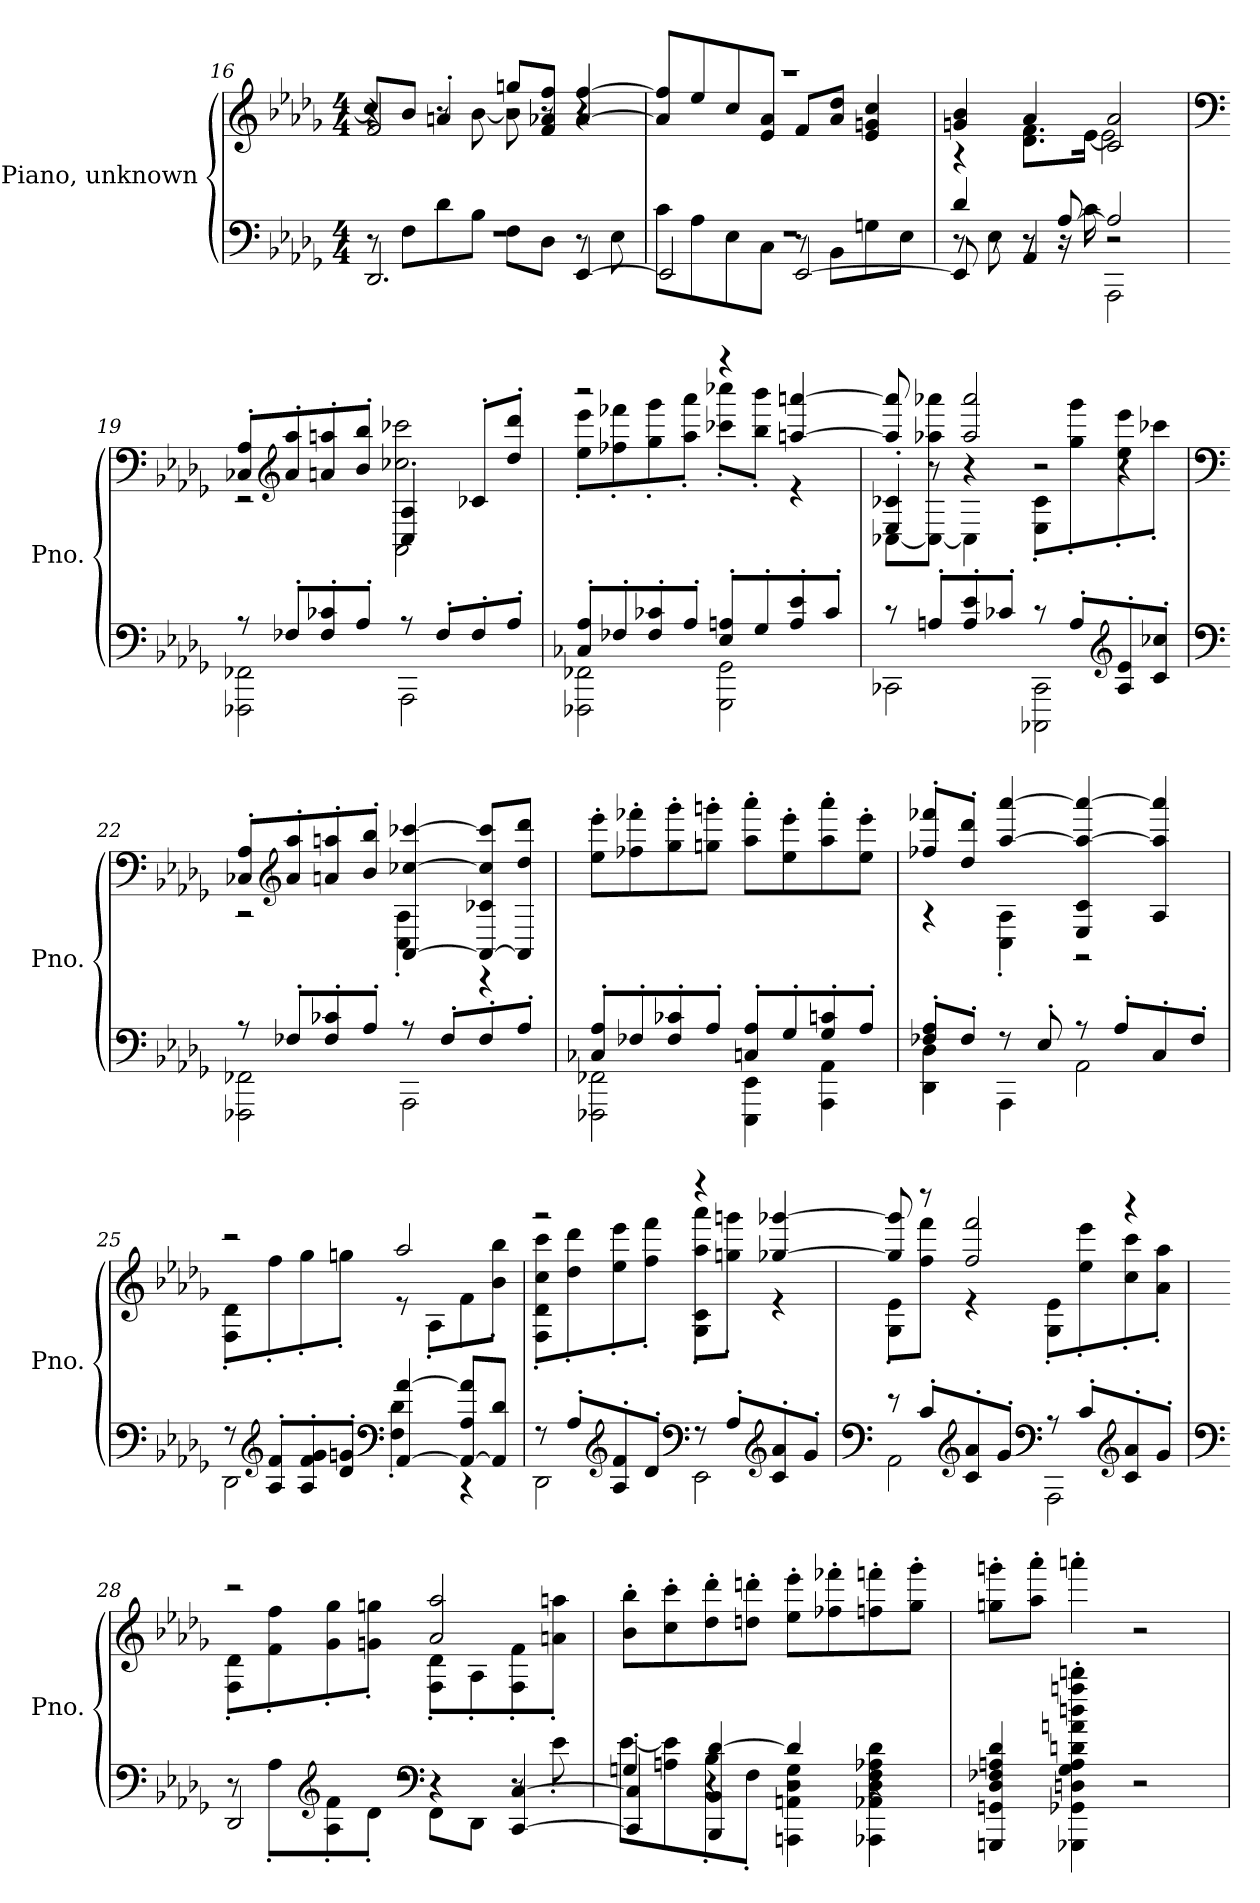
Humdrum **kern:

**kern	**kern
*part1	*part1
*staff2	*staff1
*I"Piano, unknown	*
*I'Pno.	*
*clefF4	*clefG2
*k[b-e-a-d-g-]	*k[b-e-a-d-g-]
*M4/4	*M4/4
=16	=16
*^	*^
*	*^	*	*^
1r	8r	2.DD-/	2f/	4r	8cc/L]
.	8F\L	.	.	.	8b-/J
.	8d-\	.	.	8r	4an'/
.	8B-\J	.	.	[8b-\	.
.	8F\L	.	2r	8b-\]	8ggn/L
.	8D-\J	.	.	8r	8f/ 8a-X/ 8ff/J
.	8r	[4EE-/	.	4r	[4a-/ [4ff/
.	8E-\	.	.	.	.
*	*	*	*	*v	*v
!!LO:LB:g=z
=17	=17	=17	=17	=17
1r	8c\L	2EE-/]	1r	8a-/] 8ff/]L
.	8A-\	.	.	8ee-/
.	8E-\	.	.	8cc/
.	8C\J	.	.	8e-/ 8a-/J
.	8r	[2EE-/	.	8f/L
.	8BB-\L	.	.	8a-/ 8dd-/J
.	8Gn\	.	.	4e-/ 4gn/ 4cc/
.	8E-\J	.	.	.
=18	=18	=18	=18	=18
4d-/	8r	8EE-/]	4gn/ 4b-/	4r
.	8E-\	8r	.	.
8r	8r	4AA-/	4a-/	8.d-\ 8.f\L
[8A-/	16r	.	.	.
.	16c\	.	.	[16e-\Jk
2A-/]	2AAA-\	2r	2c/ 2a-/	2e-\]
*v	*v	*v	*	*
=19	=19	=19
*	*clefF4	*
*^	*	*
8r	2FFF-X\ 2FF-X\	8C-X/' 8A-/'L	2r
*	*	*clefG2	*
8F-X'/L	.	8a-/' 8aa-/'	.
8F-/' 8c-X/'	.	8an/' 8aan/'	.
8A-'/J	.	8b-/' 8bb-/'J	.
8r	2AAA-\	4C-/' 4A-/'	2AA-\ 2cc-X\ 2ccc-X\
8F-'/L	.	.	.
8F-'/	.	8c-X'/L	.
8A-'/J	.	8dd-/' 8ddd-/'J	.
!!LO:PB:g=z	!!
=20	=20	=20	=20
8C-X/' 8A-/'L	2FFF-X\ 2FF-X\	2r	8ee-\' 8eee-\'L
8F-X'/	.	.	8ff-X\' 8fff-X\'
8F-/' 8c-X/'	.	.	8gg-\' 8ggg-\'
8A-'/J	.	.	8aa-\' 8aaa-\'J
8E-/' 8An/'L	2GGG-\ 2GG-\	4r	8ccc-X\' 8cccc-X\'L
8G-'/	.	.	8bb-\' 8bbb-\'J
8A/' 8e-/'	.	[4aan/ [4aaan/	4r
8c-'/J	.	.	.
=21	=21	=21	=21
*	*	*	*^
8r	2CC-X\	8aa/] 8aaa/]	[8C-X\L	4E-/' 4c-X/'
8An'/L	.	8r	8C-\_ 8aa-X\ 8aaa-X\J	.
8A/' 8e-/'	.	2aa-/ 2aaa-/	4C-\]	4r
8c-X'/J	.	.	.	.
8r	2CCC-X\ 2CC-\	.	8E-\' 8c-\'L	2r
8A'/L	.	.	8gg-\' 8ggg-\'	.
*clefG2	*	*	*	*
8A/' 8e-/'	.	4r	8ee-\' 8eee-\'	.
8c-/' 8cc-X/'J	.	.	8ccc-X'\J	.
*	*	*v	*v	*v
!!LO:LB:g=z
=22	=22	=22
*clefF4	*	*clefF4
*	*	*^
8r	2FFF-X\ 2FF-X\	8C-X/' 8A-/'L	2r
*	*	*clefG2	*
8F-X'/L	.	8a-/' 8aa-/'	.
8F-/' 8c-X/'	.	8an/' 8aan/'	.
8A-'/J	.	8b-/' 8bb-/'J	.
8r	2AAA-\	[4AA-/ [4cc-X/ [4ccc-X/	4C-\' 4A-\'
8F-'/L	.	.	.
8F-'/	.	8AA-/_ 8c-X/ 8cc-/] 8ccc-/]L	4r
8A-'/J	.	8AA-/] 8dd-/ 8ddd-/J	.
*	*	*v	*v
=23	=23	=23
8C-X/' 8A-/'L	2FFF-X\ 2FF-X\	8ee-\' 8eee-\'L
8F-X'/	.	8ff-X\' 8fff-X\'
8F-/' 8c-X/'	.	8gg-\' 8ggg-\'
8A-'/J	.	8ggn\' 8gggn\'J
8Cn/' 8A-/'L	4EEE-\ 4EE-\	8aa-\' 8aaa-\'L
8G-'/	.	8ee-\' 8eee-\'
8G-/' 8cn/'	4AAA-\ 4AA-\	8aa-\' 8aaa-\'
8A-'/J	.	8ee-\' 8eee-\'J
=24	=24	=24
*	*	*^
8F-X/' 8A-/'L	4DD-\ 4D-\	8ff-X/' 8fff-X/'L	4r
8F-'/J	.	8dd-/' 8ddd-/'J	.
8r	4AAA-\	[4aa-/ [4aaa-/	4C\' 4A-\'
8E-'/	.	.	.
8r	2AA-\	4E-/ 4c/ 4aa-/_ 4aaa-/_	2r
8A-'/L	.	.	.
8C'/	.	4A-/ 4aa-/] 4aaa-/]	.
8F-'/J	.	.	.
!!LO:LB:g=z	!!
=25	=25	=25	=25
8r	2DD-\	2r	8F\' 8d-\'L
*clefG2	*	*	*
8A-/' 8f/'L	.	.	8ff'\
8A-/' 8f/' 8g-/'	.	.	8gg-'\
8d-/' 8gn/'J	.	.	8ggn'\J
*clefF4	*	*	*
[4AA-/ [4a-/	4F\' 4d-\'	2aa-/	8r
.	.	.	8A-'\L
8AA-/_ 8A-/ 8a-/]L	4r	.	8f'\
8AA-/] 8d-/J	.	.	8b-\' 8bb-\'J
=26	=26	=26	=26
8r	2DD-\	2r	8F\' 8d-\' 8cc\' 8ccc\'L
8A-'/L	.	.	8dd-\' 8ddd-\'
*clefG2	*	*	*
8A-/' 8f/'	.	.	8ee-\' 8eee-\'
8d-'/J	.	.	8ff\' 8fff\'J
*clefF4	*	*	*
8r	2EE-\	4r	8G-\' 8c\' 8aa-\' 8aaa-\'L
8A-'/L	.	.	8ggn\' 8gggn\'J
*clefG2	*	*	*
8c/' 8a-/'	.	[4gg-X/ [4ggg-X/	4r
8g-'/J	.	.	.
!!LO:LB:g=z	!!
=27	=27	=27	=27
*clefF4	*	*	*
8r	2AA-\	8gg-/] 8ggg-/]	8G-\' 8e-\'L
8c'/L	.	8r	8ff\ 8fff\J
*clefG2	*	*	*
8c/' 8a-/'	.	2ff/ 2fff/	4r
8g-'/J	.	.	.
*clefF4	*	*	*
8r	2AAA-\	.	8G-\' 8e-\'L
8c'/L	.	.	8ee-\' 8eee-\'
*clefG2	*	*	*
8c/' 8a-/'	.	4r	8cc\' 8ccc\'
8g-'/J	.	.	8a-\' 8aa-\'J
*v	*v	*	*
=28	=28	=28
*clefF4	*	*
*^	*	*
*	*^	*	*
1r	8r	2DD-/	2r	8F\' 8d-\'L
.	8A-'\L	.	.	8f\' 8ff\'
*clefG2	*	*	*	*
.	8A-\' 8f\'	.	.	8g-\' 8gg-\'
.	8d-'\J	.	.	8gn\' 8ggn\'J
*clefF4	*	*	*	*
.	8FF\L	4r	2a-/ 2aa-/	8F\' 8d-\'L
.	8DD-\J	.	.	8A-'\
.	8r	[4CC/ [4C/	.	8F\' 8f\'
.	8e-'\	.	.	8an\' 8aan\'J
*	*	*	*v	*v
!!LO:LB:g=z
=29	=29	=29	=29
4Gn'/	[8e-\L	4CC/] 4C/]	8b-\' 8bb-\'L
.	8An\ 8e-\]	.	8cc\' 8ccc\'
4r	8B-'\	4BBB-/ 4BB-/ [4d-/	8dd-\' 8ddd-\'
.	8F'\J	.	8ddn\' 8dddn\'J
2r	4AAAn\ 4AAn\ 4D-\ 4G\	4d-/]	8ee-\' 8eee-\'L
.	.	.	8ff-X\' 8fff-X\'
.	4AAA-X\ 4AA-X\ 4D-\ 4F\ 4A-X\ 4d-\	4r	8ffn\' 8fffn\'
.	.	.	8gg-\' 8ggg-\'J
*v	*v	*v	*
=30	=30
4GGGn/ 4GGn/ 4D-/ 4F-X/ 4An/ 4d-/	8ggn\' 8gggn\'L
.	8aa-\' 8aaa-\'J
4GGG-X\' 4GG-X\' 4Dn\' 4G-\' 4A\' 4dn\' 4an\' 4ddn\' 4aan\' 4dddn\'	4aaan'\
2r	2r
=	=
*-	*-
